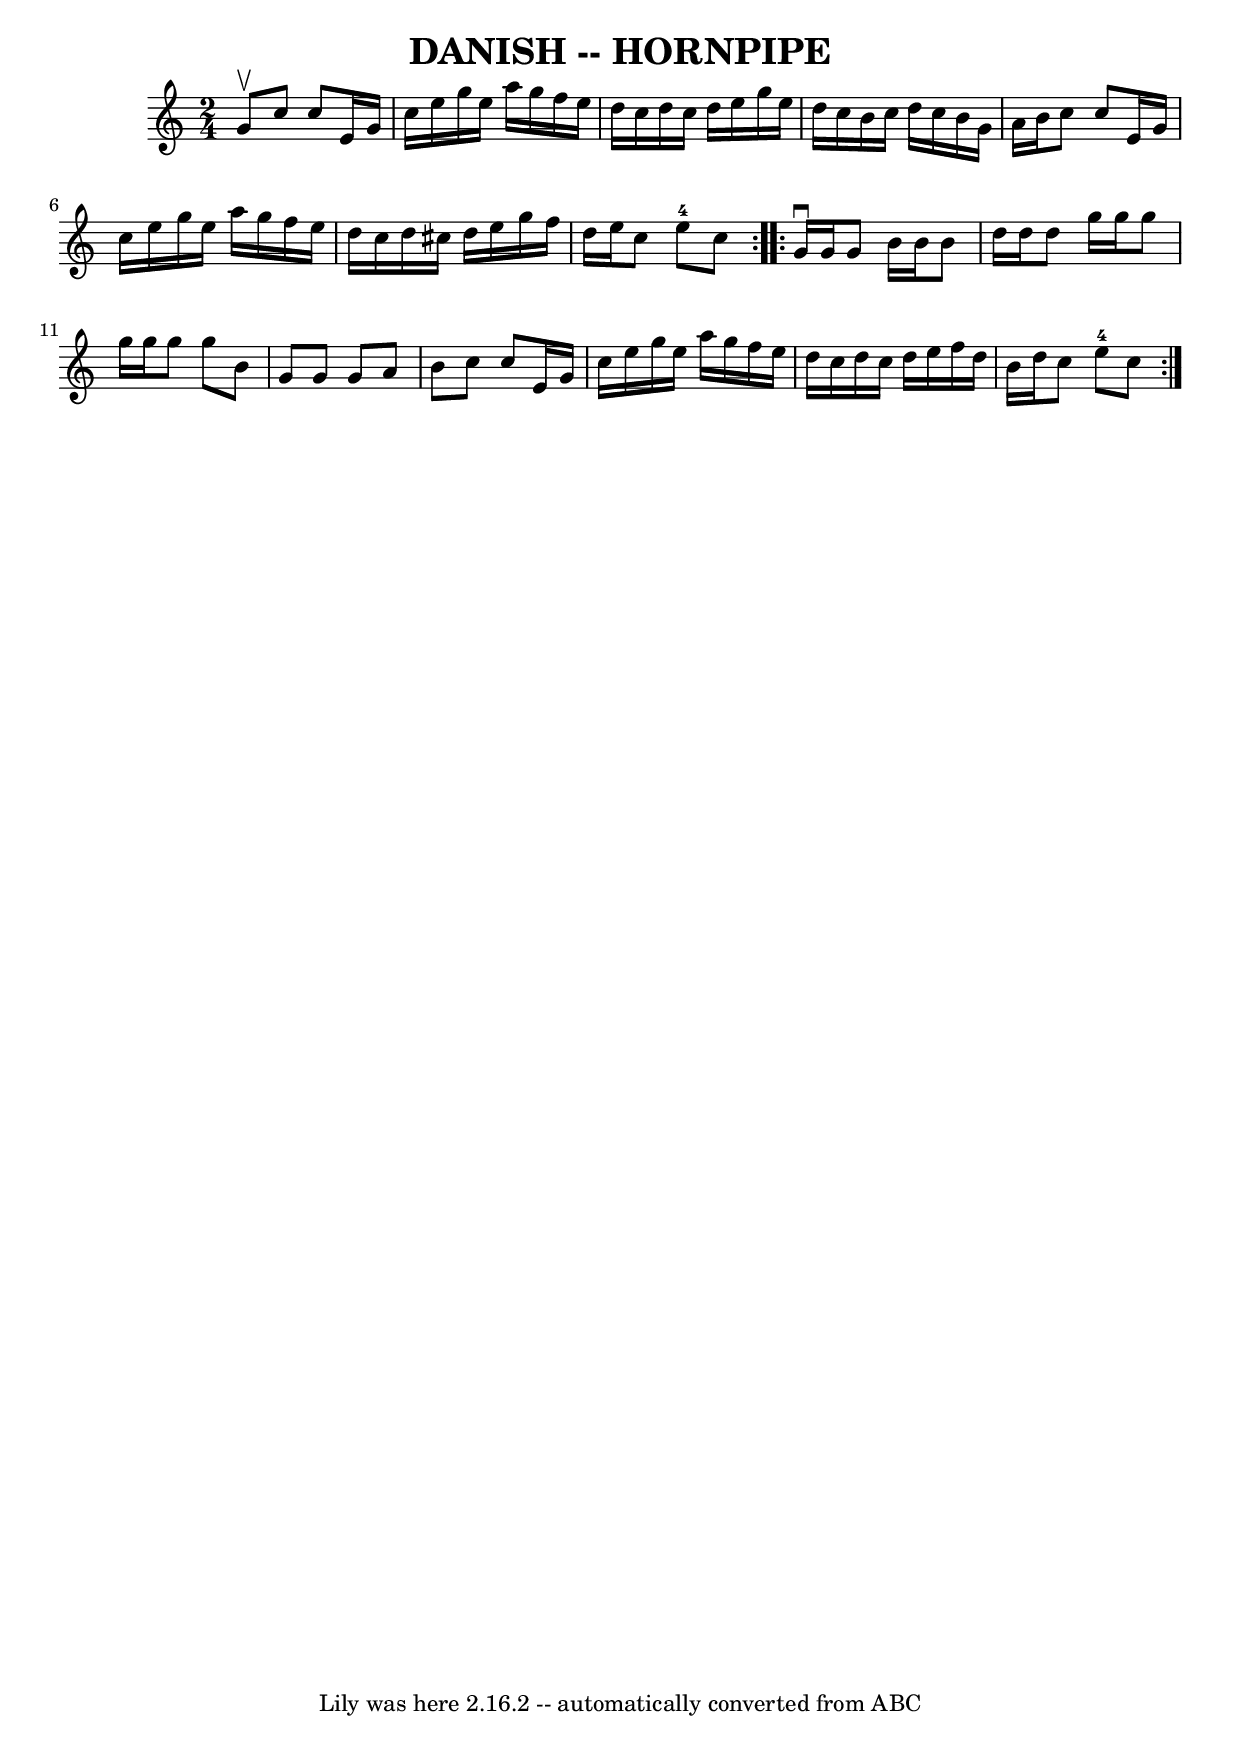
\version "2.16.2"
\include "Mammoth.ily"
\header {
  %% book = "Ryan's Mammoth Collection of Fiddle Tunes"
 crossRefNumber = "1"
 footnotes = ""
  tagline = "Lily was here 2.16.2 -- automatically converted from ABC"
  title = "DANISH -- HORNPIPE"

}
voicedefault =  {



  \repeat volta 2 {

    \time 2/4 
    \key c \major g'8^\upbow        |
 c''8 c''8 e'16 g'16 c''16 e''16     |
 g''16 e''16 a''16 g''16 f''16 e''16 d''16 c''16     |
 d''16 c''16 d''16 e''16 g''16 e''16 d''16 c''16     |
 b'16 c''16 d''16 c''16 b'16 g'16 a'16 b'16    |  |
 c''8 c''8 e'16 g'16 c''16 e''16     |
 g''16 e''16 a''16 g''16 f''16 e''16 d''16 c''16     |
 d''16 cis''16 d''16 e''16 g''16 f''16 d''16 e''16     |
 c''8 e''8-4   
 c''8    
  }     
  \repeat volta 2 { g'16^\downbow g'16         |
 g'8 b'16 b'16 b'8 d''16 d''16     |
 d''8 g''16 g''16 g''8 g''16 g''16     |
 g''8 g''8 b'8 g'8    |
 g'8 g'8 a'8 b'8    |  |
 c''8 c''8 e'16 g'16 c''16 e''16     |
 g''16 e''16 a''16 g''16 f''16 e''16 d''16 c''16     |
 d''16 c''16 d''16 e''16 f''16 d''16 b'16 d''16     |
 c''8 e''8-4 c''8    
  }   

}

\score{
  <<

    \context Staff="default"
    {
      \voicedefault 
      
    }

  >>
  \layout {
    
  }
  \midi {
  }

}
